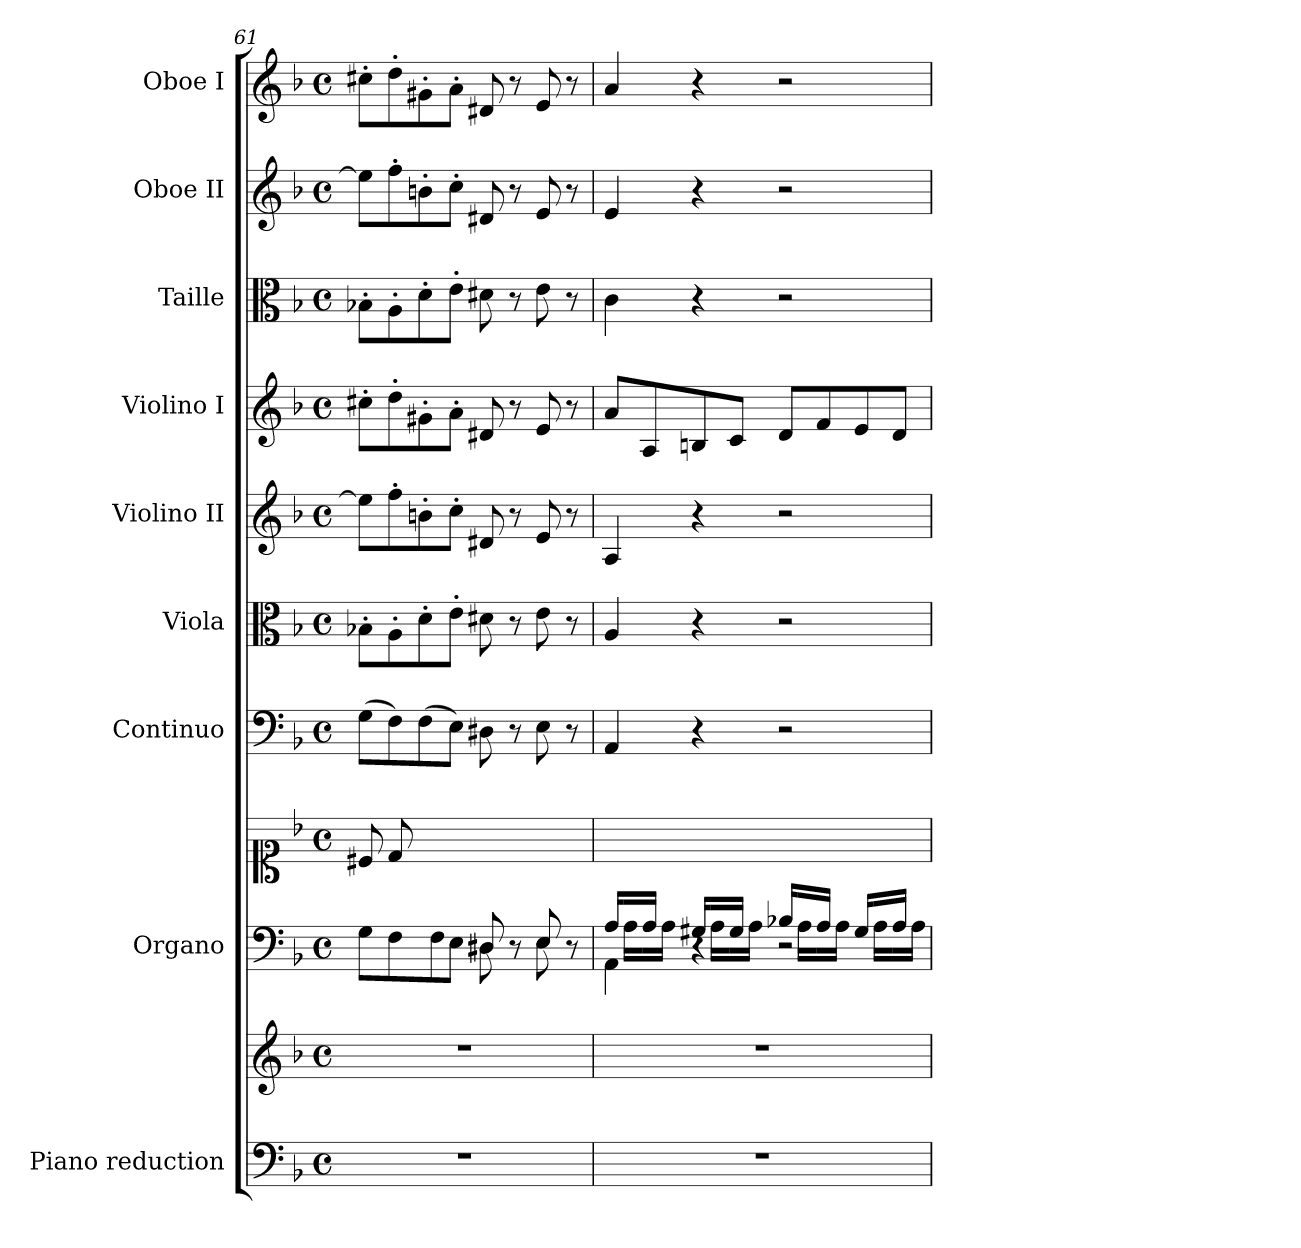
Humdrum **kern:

**kern	**kern	**kern	**kern	**kern	**kern	**kern	**kern	**kern	**kern	**kern
*part9	*part9	*part8	*part8	*part7	*part6	*part5	*part4	*part3	*part2	*part1
*staff11	*staff10	*staff9	*staff8	*staff7	*staff6	*staff5	*staff4	*staff3	*staff2	*staff1
*I"Piano reduction	*	*I"Organo	*	*I"Continuo	*I"Viola	*I"Violino II	*I"Violino I	*I"Taille	*I"Oboe II	*I"Oboe I
*I'Pno	*	*	*	*	*I'Vla	*I'Vln	*I'Vln	*	*I'Ob	*I'Ob
!!LO:PB:g=z
*clefF4	*clefG2	*clefF4	*clefC1	*clefF4	*clefC3	*clefG2	*clefG2	*clefC3	*clefG2	*clefG2
*k[b-]	*k[b-]	*k[b-]	*k[b-]	*k[b-]	*k[b-]	*k[b-]	*k[b-]	*k[b-]	*k[b-]	*k[b-]
*M4/4	*M4/4	*M4/4	*M4/4	*M4/4	*M4/4	*M4/4	*M4/4	*M4/4	*M4/4	*M4/4
*met(c)	*met(c)	*met(c)	*met(c)	*met(c)	*met(c)	*met(c)	*met(c)	*met(c)	*met(c)	*met(c)
=61	=61	=61	=61	=61	=61	=61	=61	=61	=61	=61
*	*	*^	*^	*	*	*	*	*	*	*
1r	1r	4ryy	8G\L	1ryy	8c#X/L	(8G\L	8B-X'\L	8ee\L]	8cc#X'\L	8B-X'\L	8ee\L]	8cc#X'\L
.	.	.	8F\	.	8d/	8F\)	8A'\	8ff'\	8dd'\	8A'\	8ff'\	8dd'\
.	.	8G#X/	8F\	.	2.ryy	(8F\	8d'\	8bn'\	8g#X'\	8d'\	8bn'\	8g#X'\
.	.	8A/J	8E\J	.	.	8E\J)	8e'\J	8cc'\J	8a'\J	8e'\J	8cc'\J	8a'\J
.	.	8D#X/	8D#\	.	.	8D#X\	8d#X\	8d#X/	8d#X/	8d#X\	8d#X/	8d#X/
.	.	8r	8ryy	.	.	8r	8r	8r	8r	8r	8r	8r
.	.	8E/	8E\	.	.	8E\	8e\	8e/	8e/	8e\	8e/	8e/
.	.	8r	8ryy	.	.	8r	8r	8r	8r	8r	8r	8r
*	*	*	*	*v	*v	*	*	*	*	*	*	*
=62	=62	=62	=62	=62	=62	=62	=62	=62	=62	=62	=62
*	*	*	*^	*	*	*	*	*	*	*	*
1r	1r	16A/LL	16ryy	4AA\	1ryy	4AA/	4A/	4A/	8a/L	4c\	4e/	4a/
.	.	16ryy	16A\LL	.	.	.	.	.	.	.	.	.
.	.	16A/JJ	16ryy	.	.	.	.	.	8A/	.	.	.
.	.	16ryy	16A\JJ	.	.	.	.	.	.	.	.	.
.	.	16G#X/LL	16ryy	4r	.	4r	4r	4r	8Bn/	4r	4r	4r
.	.	16ryy	16A\LL	.	.	.	.	.	.	.	.	.
.	.	16G#/JJ	16ryy	.	.	.	.	.	8c/J	.	.	.
.	.	16ryy	16A\JJ	.	.	.	.	.	.	.	.	.
.	.	16B-X/LL	16ryy	2r	.	2r	2r	2r	8d/L	2r	2r	2r
.	.	16ryy	16A\LL	.	.	.	.	.	.	.	.	.
.	.	16A/JJ	16ryy	.	.	.	.	.	8f/	.	.	.
.	.	16ryy	16A\JJ	.	.	.	.	.	.	.	.	.
.	.	16G#/LL	16ryy	.	.	.	.	.	8e/	.	.	.
.	.	16ryy	16A\LL	.	.	.	.	.	.	.	.	.
.	.	16A/JJ	16ryy	.	.	.	.	.	8d/J	.	.	.
.	.	16ryy	16A\JJ	.	.	.	.	.	.	.	.	.
*	*	*v	*v	*v	*	*	*	*	*	*	*	*
=	=	=	=	=	=	=	=	=	=	=
*-	*-	*-	*-	*-	*-	*-	*-	*-	*-	*-
